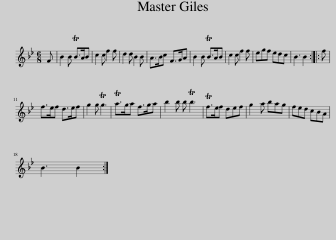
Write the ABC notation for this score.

X:1
L:1/8
M:6/8
I:linebreak $
K:Bb
V:1 treble
V:1
 F | B2 B TB>AB | c2 c f2 f | d2 d B2 B | A>Bc F>GA | %5
 B2 B TB>AB | c2 c f2 f | egf edc | B3 B2 :: f |$ %10
 f>ef d>ef | g2 g Tg3 | Ta>ga f>ga | b2 b b Tb3 | Tf>ef def | %15
 g2 a bag | fed cBA |$ B3 B2 :| %18
